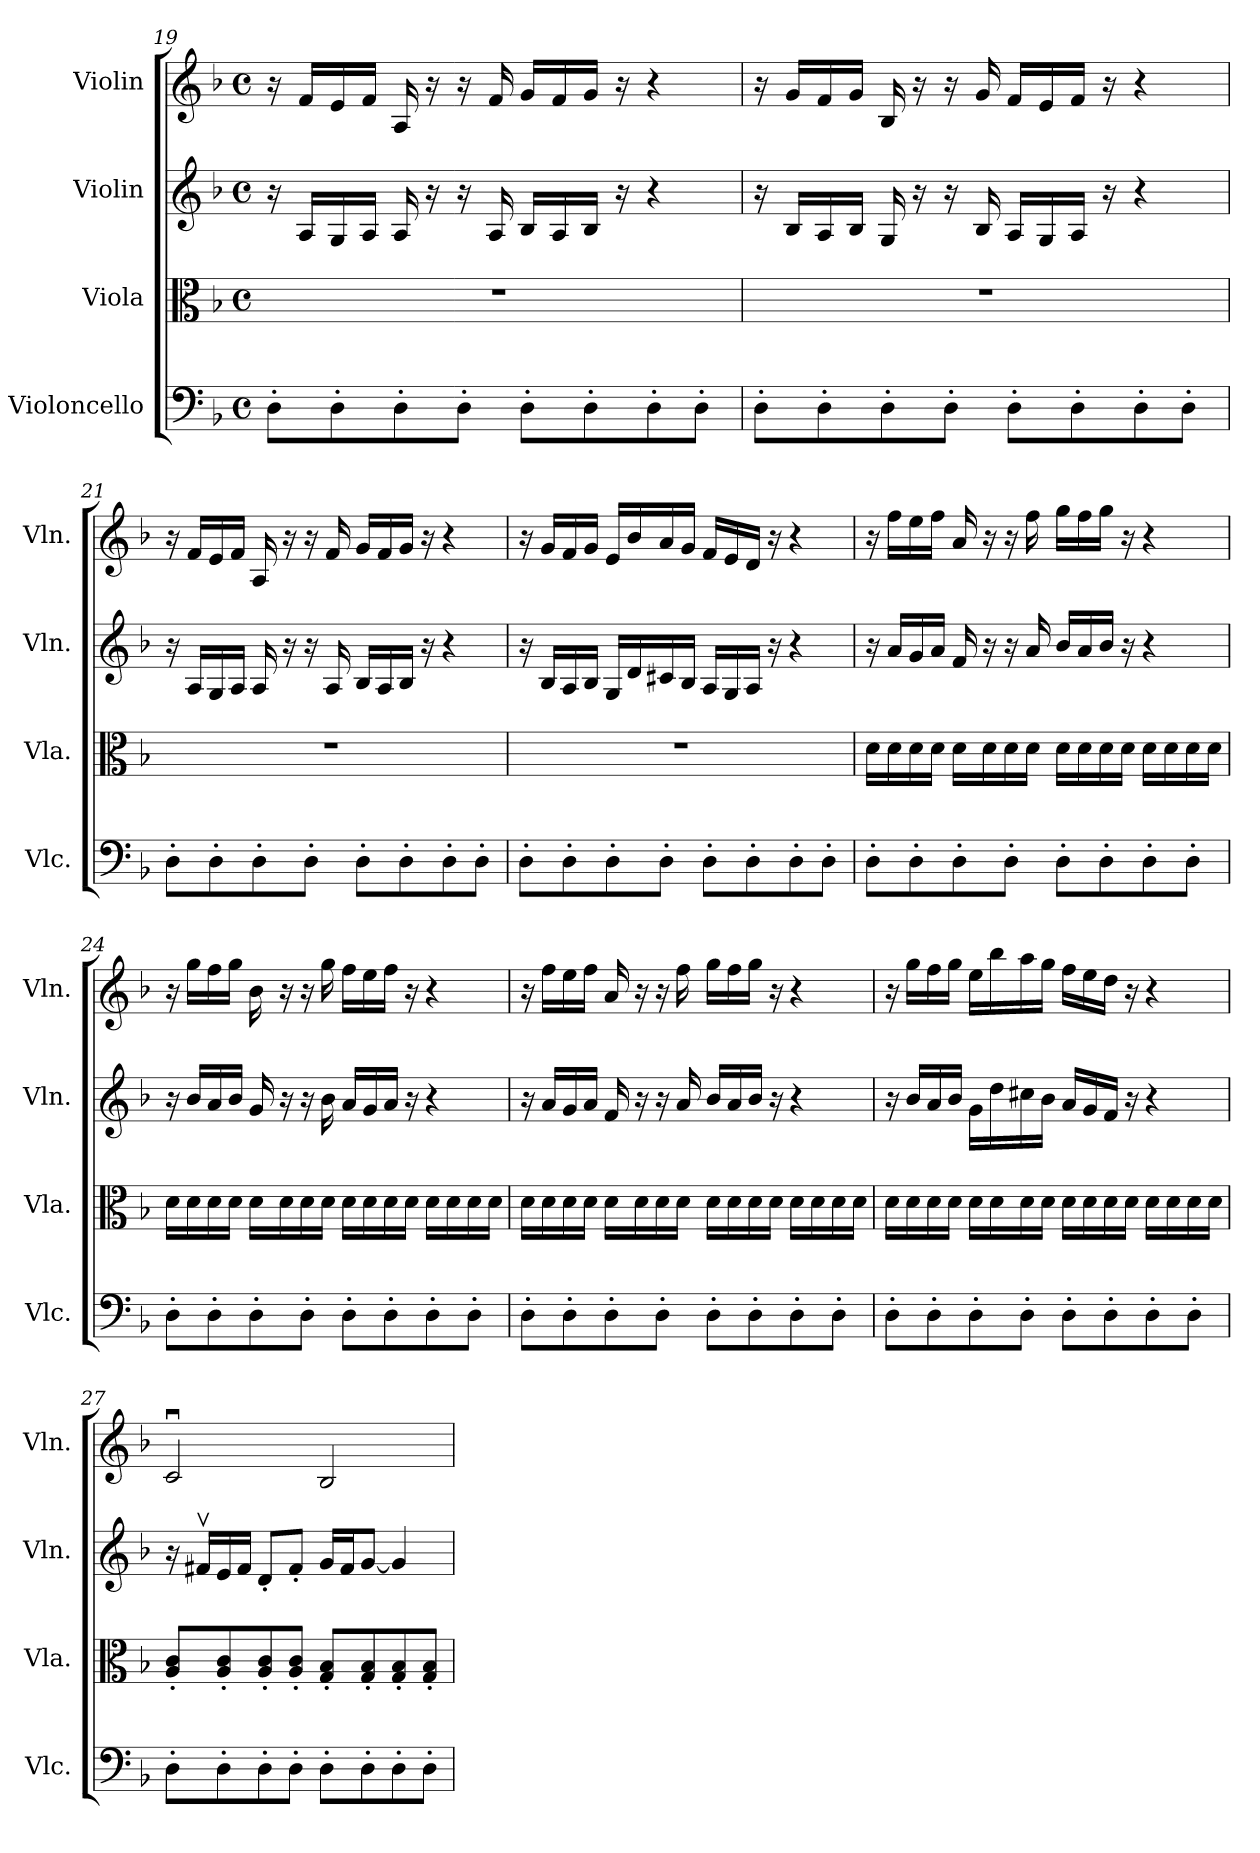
**kern	**kern	**kern	**kern
*part4	*part3	*part2	*part1
*staff4	*staff3	*staff2	*staff1
*I"Violoncello	*I"Viola	*I"Violin	*I"Violin
*I'Vlc.	*I'Vla.	*I'Vln.	*I'Vln.
*clefF4	*clefC3	*clefG2	*clefG2
*k[b-]	*k[b-]	*k[b-]	*k[b-]
*M4/4	*M4/4	*M4/4	*M4/4
*met(c)	*met(c)	*met(c)	*met(c)
=19	=19	=19	=19
8D'\L	1r	16r	16r
.	.	16A/LL	16f/LL
8D'\	.	16G/	16e/
.	.	16A/JJ	16f/JJ
8D'\	.	16A/	16A/
.	.	16r	16r
8D'\J	.	16r	16r
.	.	16A/	16f/
8D'\L	.	16B-/LL	16g/LL
.	.	16A/	16f/
8D'\	.	16B-/JJ	16g/JJ
.	.	16r	16r
8D'\	.	4r	4r
8D'\J	.	.	.
!!LO:LB:g=z
=20	=20	=20	=20
8D'\L	1r	16r	16r
.	.	16B-/LL	16g/LL
8D'\	.	16A/	16f/
.	.	16B-/JJ	16g/JJ
8D'\	.	16G/	16B-/
.	.	16r	16r
8D'\J	.	16r	16r
.	.	16B-/	16g/
8D'\L	.	16A/LL	16f/LL
.	.	16G/	16e/
8D'\	.	16A/JJ	16f/JJ
.	.	16r	16r
8D'\	.	4r	4r
8D'\J	.	.	.
=21	=21	=21	=21
8D'\L	1r	16r	16r
.	.	16A/LL	16f/LL
8D'\	.	16G/	16e/
.	.	16A/JJ	16f/JJ
8D'\	.	16A/	16A/
.	.	16r	16r
8D'\J	.	16r	16r
.	.	16A/	16f/
8D'\L	.	16B-/LL	16g/LL
.	.	16A/	16f/
8D'\	.	16B-/JJ	16g/JJ
.	.	16r	16r
8D'\	.	4r	4r
8D'\J	.	.	.
=22	=22	=22	=22
8D'\L	1r	16r	16r
.	.	16B-/LL	16g/LL
8D'\	.	16A/	16f/
.	.	16B-/JJ	16g/JJ
8D'\	.	16G/LL	16e/LL
.	.	16d/	16b-/
8D'\J	.	16c#X/	16a/
.	.	16B-/JJ	16g/JJ
8D'\L	.	16A/LL	16f/LL
.	.	16G/	16e/
8D'\	.	16A/JJ	16d/JJ
.	.	16r	16r
8D'\	.	4r	4r
8D'\J	.	.	.
!!LO:PB:g=z
=23	=23	=23	=23
8D'\L	16d\LL	16r	16r
.	16d\	16a/LL	16ff\LL
8D'\	16d\	16g/	16ee\
.	16d\JJ	16a/JJ	16ff\JJ
8D'\	16d\LL	16f/	16a/
.	16d\	16r	16r
8D'\J	16d\	16r	16r
.	16d\JJ	16a/	16ff\
8D'\L	16d\LL	16b-/LL	16gg\LL
.	16d\	16a/	16ff\
8D'\	16d\	16b-/JJ	16gg\JJ
.	16d\JJ	16r	16r
8D'\	16d\LL	4r	4r
.	16d\	.	.
8D'\J	16d\	.	.
.	16d\JJ	.	.
=24	=24	=24	=24
8D'\L	16d\LL	16r	16r
.	16d\	16b-/LL	16gg\LL
8D'\	16d\	16a/	16ff\
.	16d\JJ	16b-/JJ	16gg\JJ
8D'\	16d\LL	16g/	16b-\
.	16d\	16r	16r
8D'\J	16d\	16r	16r
.	16d\JJ	16b-\	16gg\
8D'\L	16d\LL	16a/LL	16ff\LL
.	16d\	16g/	16ee\
8D'\	16d\	16a/JJ	16ff\JJ
.	16d\JJ	16r	16r
8D'\	16d\LL	4r	4r
.	16d\	.	.
8D'\J	16d\	.	.
.	16d\JJ	.	.
=25	=25	=25	=25
8D'\L	16d\LL	16r	16r
.	16d\	16a/LL	16ff\LL
8D'\	16d\	16g/	16ee\
.	16d\JJ	16a/JJ	16ff\JJ
8D'\	16d\LL	16f/	16a/
.	16d\	16r	16r
8D'\J	16d\	16r	16r
.	16d\JJ	16a/	16ff\
8D'\L	16d\LL	16b-/LL	16gg\LL
.	16d\	16a/	16ff\
8D'\	16d\	16b-/JJ	16gg\JJ
.	16d\JJ	16r	16r
8D'\	16d\LL	4r	4r
.	16d\	.	.
8D'\J	16d\	.	.
.	16d\JJ	.	.
!!LO:LB:g=z
=26	=26	=26	=26
8D'\L	16d\LL	16r	16r
.	16d\	16b-/LL	16gg\LL
8D'\	16d\	16a/	16ff\
.	16d\JJ	16b-/JJ	16gg\JJ
8D'\	16d\LL	16g\LL	16ee\LL
.	16d\	16dd\	16bb-\
8D'\J	16d\	16cc#X\	16aa\
.	16d\JJ	16b-\JJ	16gg\JJ
8D'\L	16d\LL	16a/LL	16ff\LL
.	16d\	16g/	16ee\
8D'\	16d\	16f/JJ	16dd\JJ
.	16d\JJ	16r	16r
8D'\	16d\LL	4r	4r
.	16d\	.	.
8D'\J	16d\	.	.
.	16d\JJ	.	.
=27	=27	=27	=27
8D'\L	8A/' 8c/'L	16r	2cu/
.	.	16f#Xv/LL	.
8D'\	8A/' 8c/'	16e/	.
.	.	16f#/JJ	.
8D'\	8A/' 8c/'	8d'/L	.
8D'\J	8A/' 8c/'J	8f#'/J	.
8D'\L	8G/' 8B-/'L	16g/LL	2B-/
.	.	16f#/J	.
8D'\	8G/' 8B-/'	[8g/J	.
8D'\	8G/' 8B-/'	4g/]	.
8D'\J	8G/' 8B-/'J	.	.
=	=	=	=
*-	*-	*-	*-
